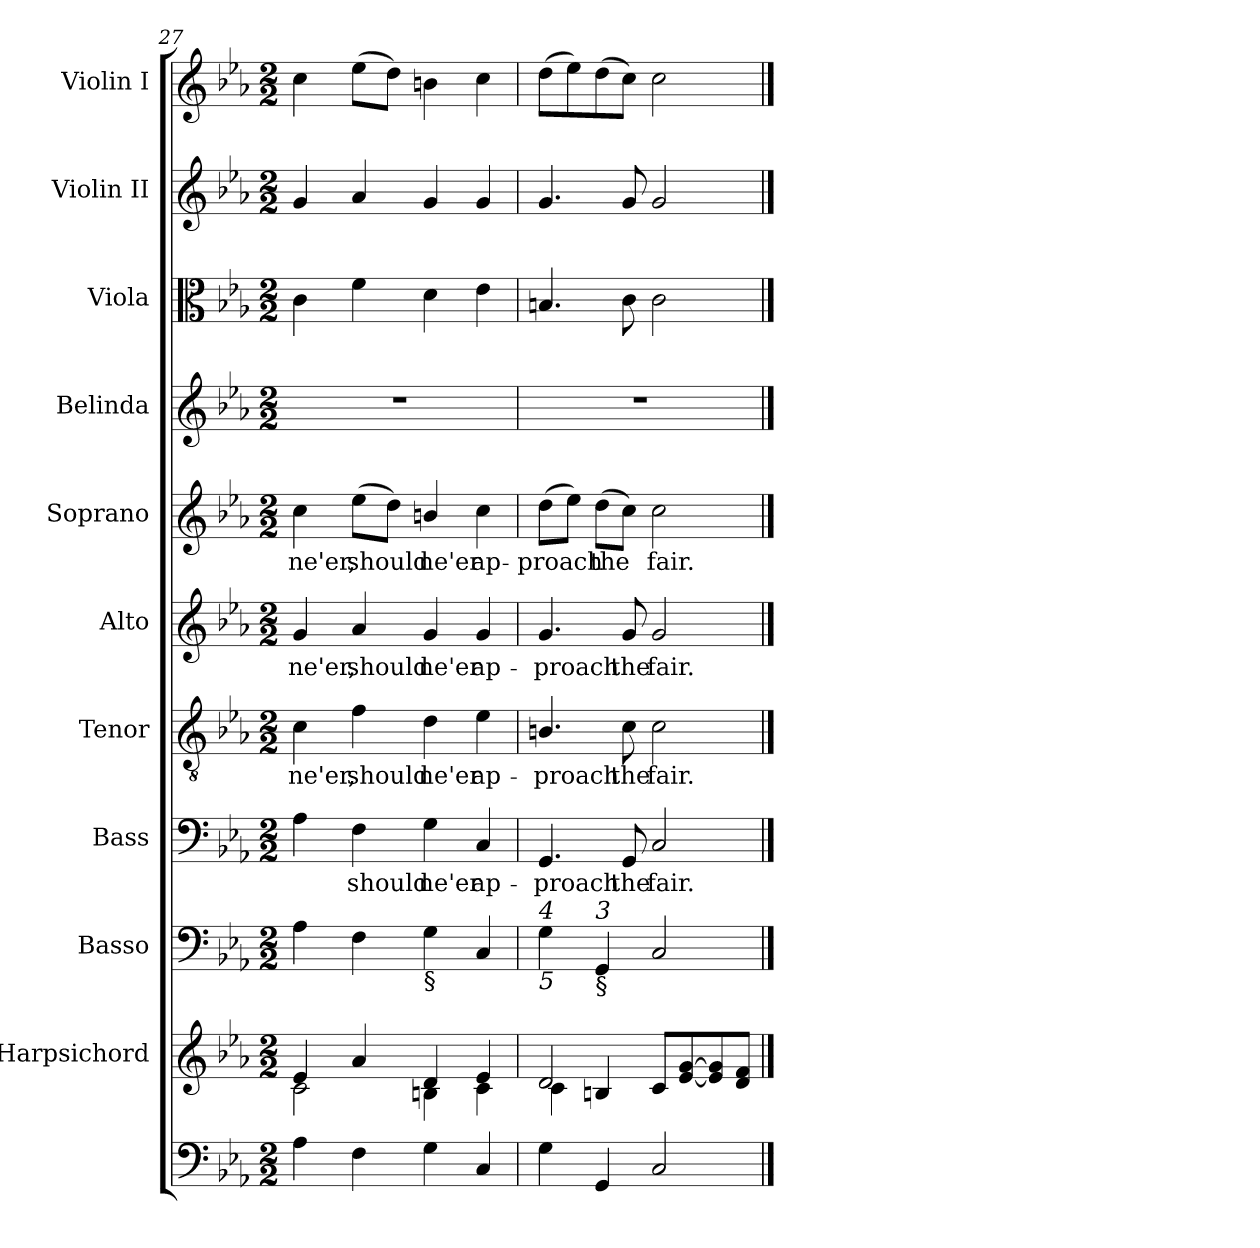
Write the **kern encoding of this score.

**kern	**kern	**kern	**kern	**text	**kern	**text	**kern	**text	**kern	**text	**kern	**kern	**kern	**kern
*part11	*part10	*part9	*part8	*part8	*part7	*part7	*part6	*part6	*part5	*part5	*part4	*part3	*part2	*part1
*staff11	*staff10	*staff9	*staff8	*staff8	*staff7	*staff7	*staff6	*staff6	*staff5	*staff5	*staff4	*staff3	*staff2	*staff1
*	*I"Harpsichord	*I"Basso	*I"Bass	*	*I"Tenor	*	*I"Alto	*	*I"Soprano	*	*I"Belinda	*I"Viola	*I"Violin II	*I"Violin I
*	*	*	*I'B.	*	*I'T.	*	*I'A.	*	*I'S.	*	*I'Belinda	*I'Vla.	*I'Vln. II	*I'Vln. I
*clefF4	*clefG2	*clefF4	*clefF4	*	*clefGv2	*	*clefG2	*	*clefG2	*	*clefG2	*clefC3	*clefG2	*clefG2
*	*	*	*	*	*ITrd7c12	*	*	*	*	*	*	*	*	*
*k[b-e-a-]	*k[b-e-a-]	*k[b-e-a-]	*k[b-e-a-]	*	*k[b-e-a-]	*	*k[b-e-a-]	*	*k[b-e-a-]	*	*k[b-e-a-]	*k[b-e-a-]	*k[b-e-a-]	*k[b-e-a-]
*E-:	*E-:	*E-:	*E-:	*	*E-:	*	*E-:	*	*E-:	*	*E-:	*E-:	*E-:	*E-:
*M2/2	*M2/2	*M2/2	*M2/2	*	*M2/2	*	*M2/2	*	*M2/2	*	*M2/2	*M2/2	*M2/2	*M2/2
=27	=27	=27	=27	=27	=27	=27	=27	=27	=27	=27	=27	=27	=27	=27
*	*^	*	*	*	*	*	*	*	*	*	*	*	*	*
!	!	!	!	!	!	!	!LO:LY:b:color=#000000	!	!	!	!	!	!	!	!
!	!	!	!	!	!	!	!	!	!LO:LY:b:color=#000000	!	!	!	!	!	!
!	!	!	!	!	!	!	!	!	!	!	!LO:LY:b:color=#000000	!	!	!	!
4A-i\	4e-i/	2ci\	4A-i\	4A-i\	.	4Ci\	ne'er,	4gi/	ne'er,	4cci\	ne'er,	1r	4ci\	4gi/	4cci\
!	!	!	!	!	!LO:LY:b:color=#000000	!	!	!	!	!	!	!	!	!	!
!	!	!	!	!	!	!	!LO:LY:b:color=#000000	!	!	!	!	!	!	!	!
!	!	!	!	!	!	!	!	!	!LO:LY:b:color=#000000	!	!	!	!	!	!
!	!	!	!	!	!	!	!	!	!	!	!LO:LY:b:color=#000000	!	!	!	!
4Fi\	4a-i/	.	4Fi\	4Fi\	should	4Fi\	should	4a-i/	should	(8ee-i\L	should	.	4fi\	4a-i/	(8ee-i\L
.	.	.	.	.	.	.	.	.	.	8ddi\J)	.	.	.	.	8ddi\J)
!	!	!	!	!	!LO:LY:b:color=#000000	!	!	!	!	!	!	!	!	!	!
!	!	!	!	!	!	!	!LO:LY:b:color=#000000	!	!	!	!	!	!	!	!
!	!	!	!	!	!	!	!	!	!LO:LY:b:color=#000000	!	!	!	!	!	!
!	!	!	!LO:TX:b:t=§	!	!	!	!	!	!	!	!	!	!	!	!
!	!	!	!	!	!	!	!	!	!	!	!LO:LY:b:color=#000000	!	!	!	!
4Gi\	4di/	4Bni\	4Gi\	4Gi\	ne'er	4Di\	ne'er	4gi/	ne'er	4bni/	ne'er	.	4di\	4gi/	4bni\
!	!	!	!	!	!LO:LY:b:color=#000000	!	!	!	!	!	!	!	!	!	!
!	!	!	!	!	!	!	!LO:LY:b:color=#000000	!	!	!	!	!	!	!	!
!	!	!	!	!	!	!	!	!	!LO:LY:b:color=#000000	!	!	!	!	!	!
!	!	!	!	!	!	!	!	!	!	!	!LO:LY:b:color=#000000	!	!	!	!
4Ci/	4e-i/	4ci\	4Ci/	4Ci/	ap-	4E-i\	ap-	4gi/	ap-	4cci\	ap-	.	4e-i\	4gi/	4cci\
=28	=28	=28	=28	=28	=28	=28	=28	=28	=28	=28	=28	=28	=28	=28	=28
!	!	!	!	!	!LO:LY:b:color=#000000	!	!	!	!	!	!	!	!	!	!
!	!	!	!	!	!	!	!LO:LY:b:color=#000000	!	!	!	!	!	!	!	!
!	!	!	!	!	!	!	!	!	!LO:LY:b:color=#000000	!	!	!	!	!	!
!	!	!	!LO:TX:b:i:t=5	!	!	!	!	!	!	!	!	!	!	!	!
!	!	!	!LO:TX:i:t=4	!	!	!	!	!	!	!	!	!	!	!	!
!	!	!	!	!	!	!	!	!	!	!	!LO:LY:b:color=#000000	!	!	!	!
4Gi\	2di/	4ci\	4Gi\	4.GGi/	-proach	4.BBni/	-proach	4.gi/	-proach	(8ddi\L	-proach	1r	4.Bni/	4.gi/	(8ddi\L
.	.	.	.	.	.	.	.	.	.	8ee-i\J)	.	.	.	.	8ee-i\)
!	!	!	!LO:TX:b:t=§	!	!	!	!	!	!	!	!	!	!	!	!
!	!	!	!LO:TX:i:t=3	!	!	!	!	!	!	!	!	!	!	!	!
!	!	!	!	!	!	!	!	!	!	!	!LO:LY:b:color=#000000	!	!	!	!
4GGi/	.	4Bni/	4GGi/	.	.	.	.	.	.	(8ddi\L	the	.	.	.	(8ddi\
!	!	!	!	!	!LO:LY:b:color=#000000	!	!	!	!	!	!	!	!	!	!
!	!	!	!	!	!	!	!LO:LY:b:color=#000000	!	!	!	!	!	!	!	!
!	!	!	!	!	!	!	!	!	!LO:LY:b:color=#000000	!	!	!	!	!	!
.	.	.	.	8GGi/	the	8Ci\	the	8gi/	the	8cci\J)	.	.	8ci\	8gi/	8cci\J)
!	!	!	!	!	!LO:LY:b:color=#000000	!	!	!	!	!	!	!	!	!	!
!	!	!	!	!	!	!	!LO:LY:b:color=#000000	!	!	!	!	!	!	!	!
!	!	!	!	!	!	!	!	!	!LO:LY:b:color=#000000	!	!	!	!	!	!
!	!	!	!	!	!	!	!	!	!	!	!LO:LY:b:color=#000000	!	!	!	!
2Ci/	8ci/L	2ryy	2Ci/	2Ci/	fair.	2Ci\	fair.	2gi/	fair.	2cci\	fair.	.	2ci\	2gi/	2cci\
.	[8e-i/ [8gi	.	.	.	.	.	.	.	.	.	.	.	.	.	.
.	8e-i/] 8gi]	.	.	.	.	.	.	.	.	.	.	.	.	.	.
.	8di/ 8fiJ	.	.	.	.	.	.	.	.	.	.	.	.	.	.
*	*v	*v	*	*	*	*	*	*	*	*	*	*	*	*	*
==	==	==	==	==	==	==	==	==	==	==	==	==	==	==
*-	*-	*-	*-	*-	*-	*-	*-	*-	*-	*-	*-	*-	*-	*-
